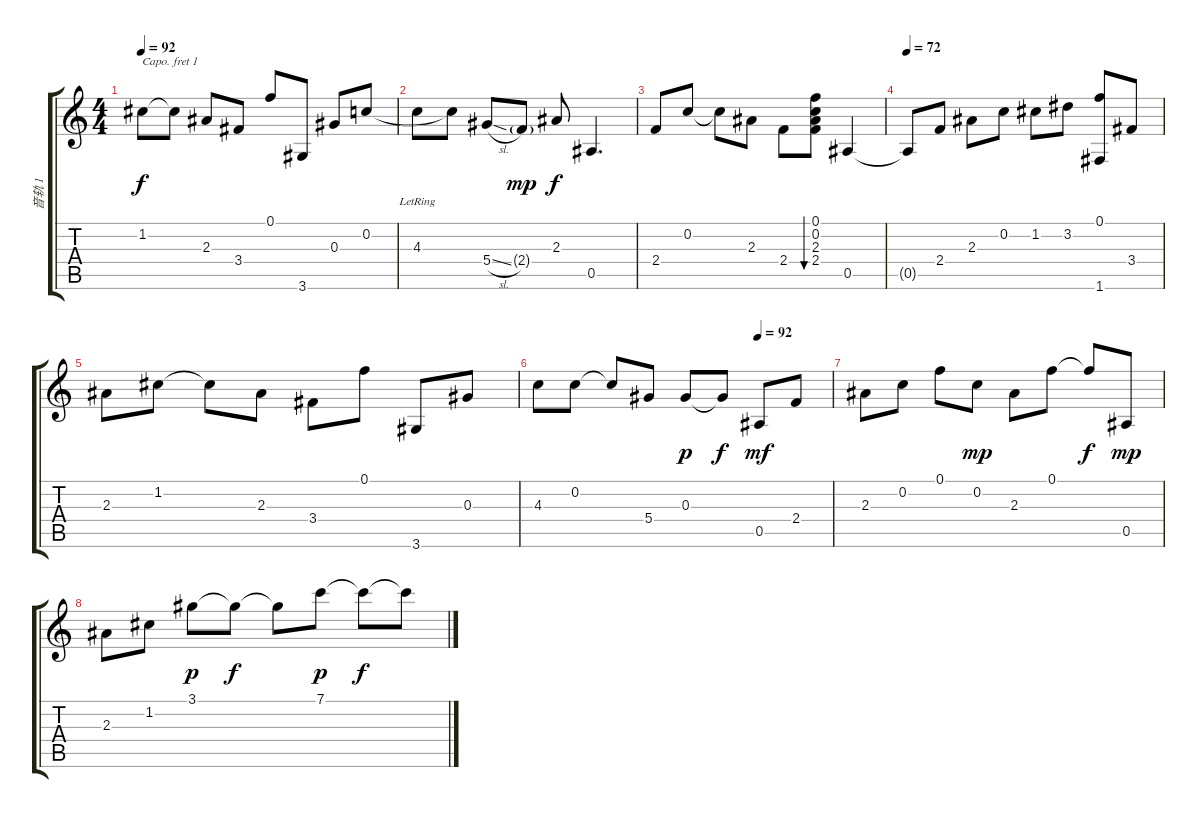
\track ("音轨 1" "音轨 1") {instrument acousticguitarsteel}
\staff {score tabs}
\capo 1
\tuning (E4 B3 G3 D3 A2 E2) {hide}
\ts (4 4)
\tempo 92
\clef g2
\ks c
1.2.8{dy f} 1.2{t}.8 2.3.8 3.4.8 0.1.8 3.6.8 0.3.8 0.2.8 |
4.3{lr}.8 0.2{t}.8 5.4{sl}.8 2.4{g}.8{dy mp} 2.3.8{dy f} 0.5.4{d} |
2.4.8 0.2.8 0.2{t}.8 2.3.8 2.4.8 (0.1 0.2 2.3 2.4).8{bu 240} 0.5.4 |
\tempo 72
0.5{t}.8 2.4.8 2.3.8 0.2.8 1.2.8 3.2.8 (0.1 1.6).8 3.4.8 |
2.3.8 1.2.8 1.2{t}.8 2.3.8 3.4.8 0.1.8 3.6.8 0.3.8 |
\tempo (92 0.75)
4.3.8 0.2.8 0.2{t}.8 5.4.8 0.3.8{dy p} 0.3{t}.8{dy f} 0.5.8{dy mf} 2.4.8 |
2.3.8 0.2.8 0.1.8 0.2.8{dy mp} 2.3.8 0.1.8 0.1{t}.8{dy f} 0.5.8{dy mp} |
2.3.8 1.2.8 3.1.8{dy p} 3.1{t}.8{dy f} 3.1{t}.8 7.1.8{dy p} 7.1{t}.8{dy f} 7.1{t}.8
